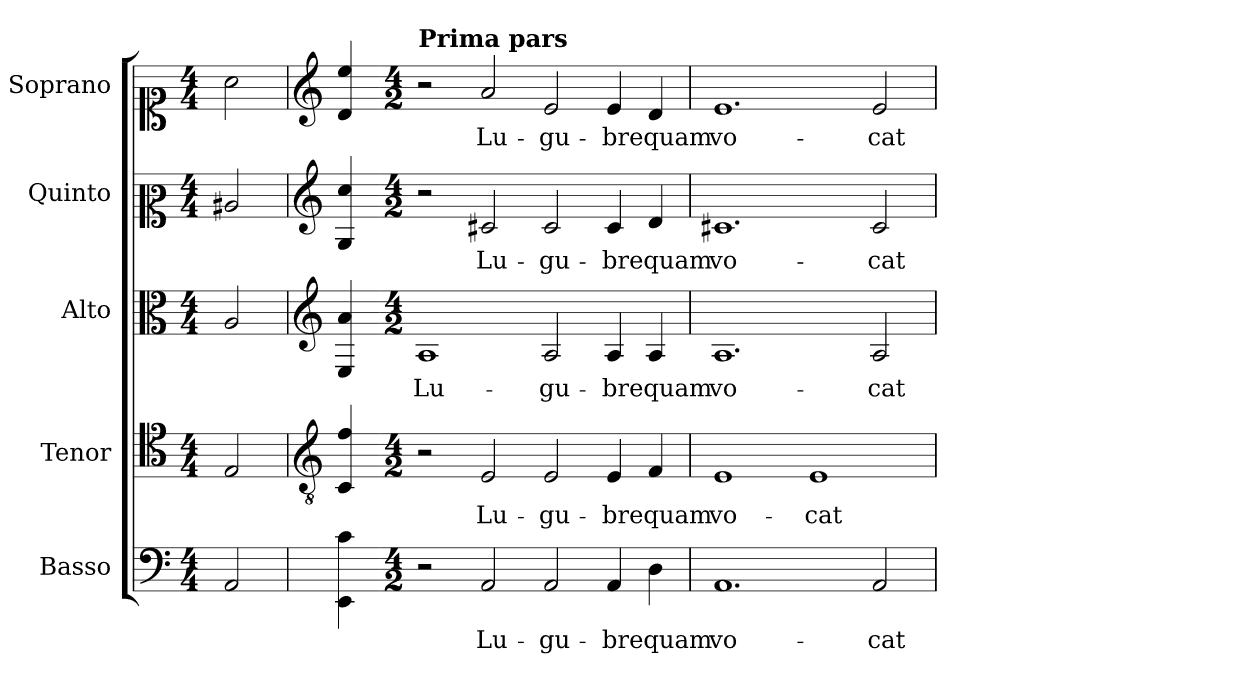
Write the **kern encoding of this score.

**kern	**text	**kern	**text	**kern	**text	**kern	**text	**kern	**text
*part5	*part5	*part4	*part4	*part3	*part3	*part2	*part2	*part1	*part1
*staff5	*staff5	*staff4	*staff4	*staff3	*staff3	*staff2	*staff2	*staff1	*staff1
*I"Basso	*	*I"Tenor	*	*I"Alto	*	*I"Quinto	*	*I"Soprano	*
*I'B.	*	*I'T.	*	*I'A.	*	*I'Q.	*	*I'S.	*
!!LO:PB:g=z
*clefF4	*	*clefC4	*	*clefC3	*	*clefC2	*	*clefC1	*
*	*	*ITrd7c12	*	*	*	*	*	*	*
*k[]	*	*k[]	*	*k[]	*	*k[]	*	*k[]	*
*C:	*	*C:	*	*C:	*	*C:	*	*C:	*
*M4/4	*	*M4/4	*	*M4/4	*	*M4/4	*	*M4/4	*
=1	=1	=1	=1	=1	=1	=1	=1	=1	=1
!LO:N:head=open	!	!LO:N:head=open	!	!LO:N:head=open	!	!LO:N:head=open	!	!LO:N:head=open	!
2AAi/	.	2EEi/	.	2Ai/	.	2c#Xi/	.	2ai\	.
=2	=2	=2	=2	=2	=2	=2	=2	=2	=2
*	*	*clefGv2	*	*clefG2	*	*clefG2	*	*clefG2	*
4EEi\ 4ci	.	4CCi/ 4Fi	.	4Ei/ 4ai	.	4Gi/ 4cci	.	4di/ 4eei	.
=3-	=3-	=3-	=3-	=3-	=3-	=3-	=3-	=3-	=3-
*M4/2	*	*M4/2	*	*M4/2	*	*M4/2	*	*M4/2	*
!	!	!	!	!	!	!	!	!LO:TX:a:B:t=Prima pars	!
!	!	!	!	!	!LO:LY:b:color=#000000	!	!	!	!
2r	.	2r	.	1Ai	Lu-	2r	.	2r	.
!	!LO:LY:b:color=#000000	!	!	!	!	!	!	!	!
!	!	!	!LO:LY:b:color=#000000	!	!	!	!	!	!
!	!	!	!	!	!	!	!LO:LY:b:color=#000000	!	!
!	!	!	!	!	!	!	!	!	!LO:LY:b:color=#000000
2AAi/	Lu-	2EEi/	Lu-	.	.	2c#Xi/	Lu-	2ai/	Lu-
!	!LO:LY:b:color=#000000	!	!	!	!	!	!	!	!
!	!	!	!LO:LY:b:color=#000000	!	!	!	!	!	!
!	!	!	!	!	!LO:LY:b:color=#000000	!	!	!	!
!	!	!	!	!	!	!	!LO:LY:b:color=#000000	!	!
!	!	!	!	!	!	!	!	!	!LO:LY:b:color=#000000
2AAi/	-gu-	2EEi/	-gu-	2Ai/	-gu-	2c#i/	-gu-	2ei/	-gu-
!	!LO:LY:b:color=#000000	!	!	!	!	!	!	!	!
!	!	!	!LO:LY:b:color=#000000	!	!	!	!	!	!
!	!	!	!	!	!LO:LY:b:color=#000000	!	!	!	!
!	!	!	!	!	!	!	!LO:LY:b:color=#000000	!	!
!	!	!	!	!	!	!	!	!	!LO:LY:b:color=#000000
4AAi/	-bre	4EEi/	-bre	4Ai/	-bre	4c#i/	-bre	4ei/	-bre
!	!LO:LY:b:color=#000000	!	!	!	!	!	!	!	!
!	!	!	!LO:LY:b:color=#000000	!	!	!	!	!	!
!	!	!	!	!	!LO:LY:b:color=#000000	!	!	!	!
!	!	!	!	!	!	!	!LO:LY:b:color=#000000	!	!
!	!	!	!	!	!	!	!	!	!LO:LY:b:color=#000000
4Di\	quam	4FFi/	quam	4Ai/	quam	4di/	quam	4di/	quam
=4	=4	=4	=4	=4	=4	=4	=4	=4	=4
!	!LO:LY:b:color=#000000	!	!	!	!	!	!	!	!
!	!	!	!LO:LY:b:color=#000000	!	!	!	!	!	!
!	!	!	!	!	!LO:LY:b:color=#000000	!	!	!	!
!	!	!	!	!	!	!	!LO:LY:b:color=#000000	!	!
!	!	!	!	!	!	!	!	!	!LO:LY:b:color=#000000
1.AAi	vo-	1EEi	vo-	1.Ai	vo-	1.c#Xi	vo-	1.ei	vo-
!	!	!	!LO:LY:b:color=#000000	!	!	!	!	!	!
.	.	1EEi	-cat	.	.	.	.	.	.
!	!LO:LY:b:color=#000000	!	!	!	!	!	!	!	!
!	!	!	!	!	!LO:LY:b:color=#000000	!	!	!	!
!	!	!	!	!	!	!	!LO:LY:b:color=#000000	!	!
!	!	!	!	!	!	!	!	!	!LO:LY:b:color=#000000
2AAi/	-cat	.	.	2Ai/	-cat	2c#i/	-cat	2ei/	-cat
=	=	=	=	=	=	=	=	=	=
*-	*-	*-	*-	*-	*-	*-	*-	*-	*-
